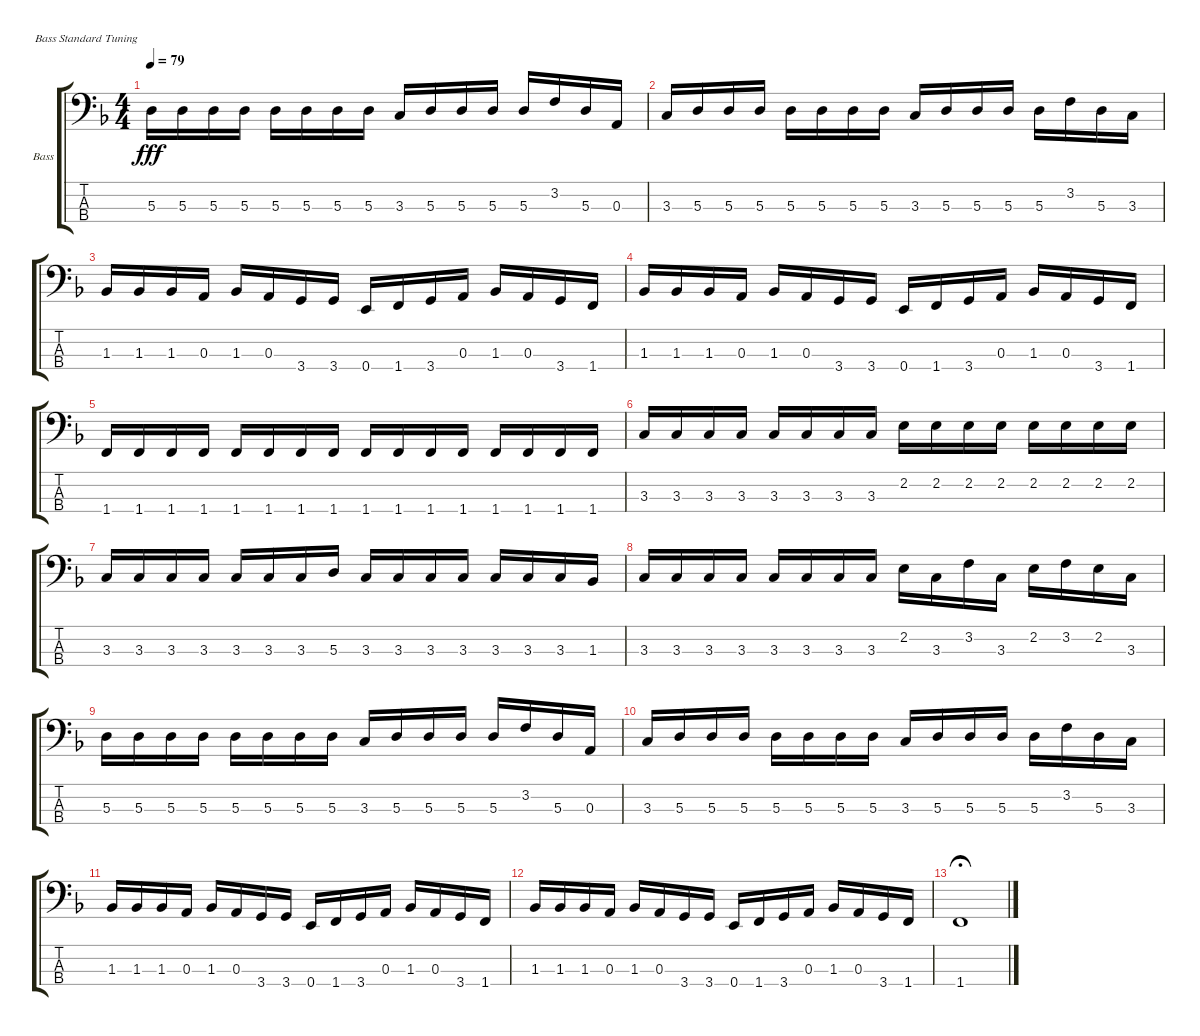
\defaultSystemsLayout 4
\bracketExtendMode groupsimilarinstruments
\firstSystemTrackNameOrientation horizontal
\otherSystemsTrackNameOrientation horizontal
\track ("Bass" "Bass") {instrument electricbassfinger}
\staff {score tabs}
\tuning (G2 D2 A1 E1)
\ts (4 4)
\tempo 79
\clef f4
\ks f
5.3.16{dy fff} 5.3.16 5.3.16 5.3.16 5.3.16 5.3.16 5.3.16 5.3.16 3.3.16 5.3.16 5.3.16 5.3.16 5.3.16 3.2.16 5.3.16 0.3.16 |
3.3.16 5.3.16 5.3.16 5.3.16 5.3.16 5.3.16 5.3.16 5.3.16 3.3.16 5.3.16 5.3.16 5.3.16 5.3.16 3.2.16 5.3.16 3.3.16 |
1.3.16 1.3.16 1.3.16 0.3.16 1.3.16 0.3.16 3.4.16 3.4.16 0.4.16 1.4.16 3.4.16 0.3.16 1.3.16 0.3.16 3.4.16 1.4.16 |
1.3.16 1.3.16 1.3.16 0.3.16 1.3.16 0.3.16 3.4.16 3.4.16 0.4.16 1.4.16 3.4.16 0.3.16 1.3.16 0.3.16 3.4.16 1.4.16 |
1.4.16 1.4.16 1.4.16 1.4.16 1.4.16 1.4.16 1.4.16 1.4.16 1.4.16 1.4.16 1.4.16 1.4.16 1.4.16 1.4.16 1.4.16 1.4.16 |
3.3.16 3.3.16 3.3.16 3.3.16 3.3.16 3.3.16 3.3.16 3.3.16 2.2.16 2.2.16 2.2.16 2.2.16 2.2.16 2.2.16 2.2.16 2.2.16 |
3.3.16 3.3.16 3.3.16 3.3.16 3.3.16 3.3.16 3.3.16 5.3.16 3.3.16 3.3.16 3.3.16 3.3.16 3.3.16 3.3.16 3.3.16 1.3.16 |
3.3.16 3.3.16 3.3.16 3.3.16 3.3.16 3.3.16 3.3.16 3.3.16 2.2.16 3.3.16 3.2.16 3.3.16 2.2.16 3.2.16 2.2.16 3.3.16 |
5.3.16 5.3.16 5.3.16 5.3.16 5.3.16 5.3.16 5.3.16 5.3.16 3.3.16 5.3.16 5.3.16 5.3.16 5.3.16 3.2.16 5.3.16 0.3.16 |
3.3.16 5.3.16 5.3.16 5.3.16 5.3.16 5.3.16 5.3.16 5.3.16 3.3.16 5.3.16 5.3.16 5.3.16 5.3.16 3.2.16 5.3.16 3.3.16 |
1.3.16 1.3.16 1.3.16 0.3.16 1.3.16 0.3.16 3.4.16 3.4.16 0.4.16 1.4.16 3.4.16 0.3.16 1.3.16 0.3.16 3.4.16 1.4.16 |
1.3.16 1.3.16 1.3.16 0.3.16 1.3.16 0.3.16 3.4.16 3.4.16 0.4.16 1.4.16 3.4.16 0.3.16 1.3.16 0.3.16 3.4.16 1.4.16 |
1.4.1{fermata (medium 0.5)}
